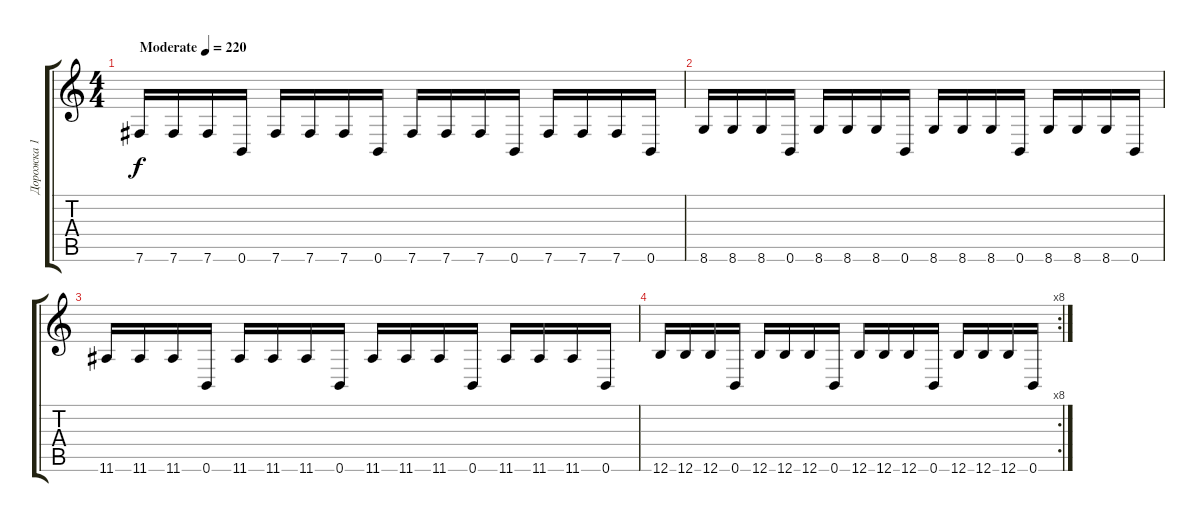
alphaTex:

\track ("Дорожка 1" "Дорожка 1") {instrument overdrivenguitar}
\staff {score tabs}
\tuning (B3 Gb3 D3 A2 E2 B1) {hide}
\ts (4 4)
\tempo (220 "Moderate")
\clef g2
\ks c
7.6.16{dy f instrument overdrivenguitar} 7.6.16 7.6.16 0.6.16 7.6.16 7.6.16 7.6.16 0.6.16 7.6.16 7.6.16 7.6.16 0.6.16 7.6.16 7.6.16 7.6.16 0.6.16 |
8.6.16 8.6.16 8.6.16 0.6.16 8.6.16 8.6.16 8.6.16 0.6.16 8.6.16 8.6.16 8.6.16 0.6.16 8.6.16 8.6.16 8.6.16 0.6.16 |
11.6.16 11.6.16 11.6.16 0.6.16 11.6.16 11.6.16 11.6.16 0.6.16 11.6.16 11.6.16 11.6.16 0.6.16 11.6.16 11.6.16 11.6.16 0.6.16 |
\rc 8
12.6.16 12.6.16 12.6.16 0.6.16 12.6.16 12.6.16 12.6.16 0.6.16 12.6.16 12.6.16 12.6.16 0.6.16 12.6.16 12.6.16 12.6.16 0.6.16
